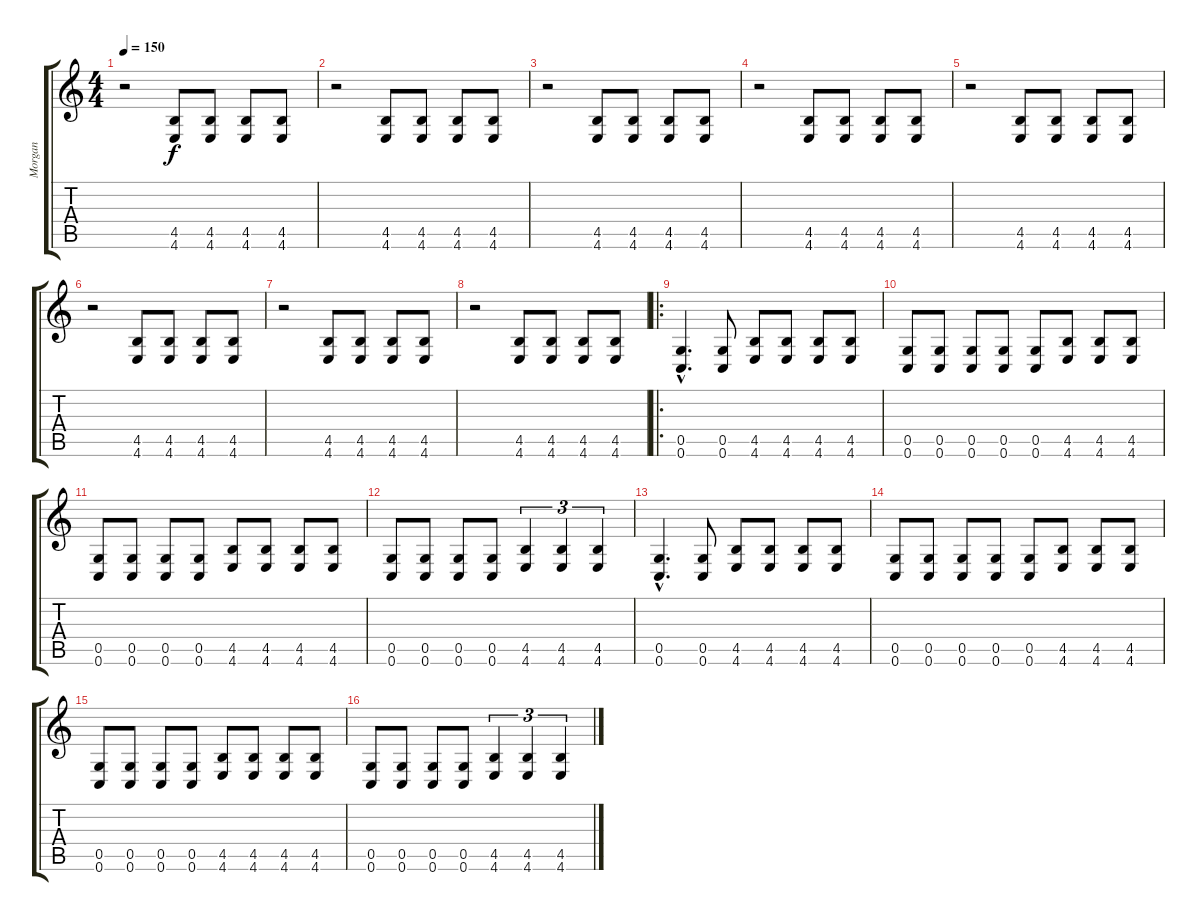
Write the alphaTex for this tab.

\track ("Morgan" "Morgan") {instrument overdrivenguitar}
\staff {score tabs}
\tuning (D4 A3 F3 C3 G2 C2) {hide}
\ts (4 4)
\tempo 150
\clef g2
\ks c
r.2{dy f instrument overdrivenguitar} (4.5 4.6).8 (4.5 4.6).8 (4.5 4.6).8 (4.5 4.6).8 |
r.2 (4.5 4.6).8 (4.5 4.6).8 (4.5 4.6).8 (4.5 4.6).8 |
r.2 (4.5 4.6).8 (4.5 4.6).8 (4.5 4.6).8 (4.5 4.6).8 |
r.2 (4.5 4.6).8 (4.5 4.6).8 (4.5 4.6).8 (4.5 4.6).8 |
r.2 (4.5 4.6).8 (4.5 4.6).8 (4.5 4.6).8 (4.5 4.6).8 |
r.2 (4.5 4.6).8 (4.5 4.6).8 (4.5 4.6).8 (4.5 4.6).8 |
r.2 (4.5 4.6).8 (4.5 4.6).8 (4.5 4.6).8 (4.5 4.6).8 |
r.2 (4.5 4.6).8 (4.5 4.6).8 (4.5 4.6).8 (4.5 4.6).8 |
\ro
(0.5{hac} 0.6{hac}).4{d} (0.5 0.6).8 (4.5 4.6).8 (4.5 4.6).8 (4.5 4.6).8 (4.5 4.6).8 |
(0.5 0.6).8 (0.5 0.6).8 (0.5 0.6).8 (0.5 0.6).8 (0.5 0.6).8 (4.5 4.6).8 (4.5 4.6).8 (4.5 4.6).8 |
(0.5 0.6).8 (0.5 0.6).8 (0.5 0.6).8 (0.5 0.6).8 (4.5 4.6).8 (4.5 4.6).8 (4.5 4.6).8 (4.5 4.6).8 |
(0.5 0.6).8 (0.5 0.6).8 (0.5 0.6).8 (0.5 0.6).8 (4.5 4.6).4{tu (3 2)} (4.5 4.6).4{tu (3 2)} (4.5 4.6).4{tu (3 2)} |
(0.5{hac} 0.6{hac}).4{d} (0.5 0.6).8 (4.5 4.6).8 (4.5 4.6).8 (4.5 4.6).8 (4.5 4.6).8 |
(0.5 0.6).8 (0.5 0.6).8 (0.5 0.6).8 (0.5 0.6).8 (0.5 0.6).8 (4.5 4.6).8 (4.5 4.6).8 (4.5 4.6).8 |
(0.5 0.6).8 (0.5 0.6).8 (0.5 0.6).8 (0.5 0.6).8 (4.5 4.6).8 (4.5 4.6).8 (4.5 4.6).8 (4.5 4.6).8 |
(0.5 0.6).8 (0.5 0.6).8 (0.5 0.6).8 (0.5 0.6).8 (4.5 4.6).4{tu (3 2)} (4.5 4.6).4{tu (3 2)} (4.5 4.6).4{tu (3 2)}
